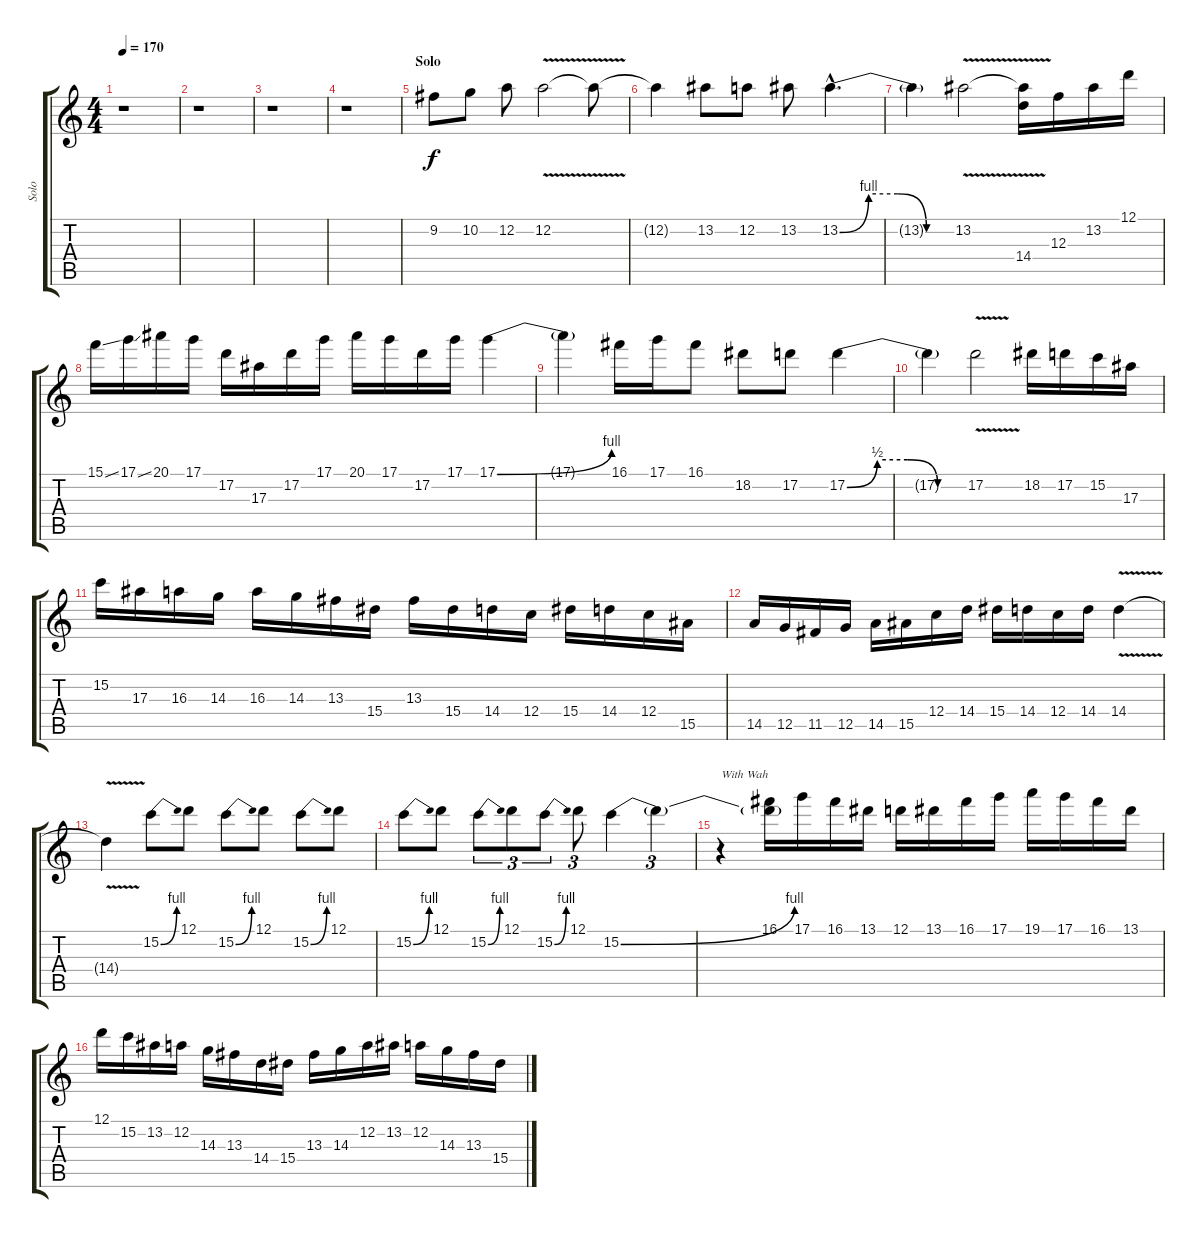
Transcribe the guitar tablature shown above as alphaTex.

\track ("Solo" "Solo") {instrument distortionguitar}
\staff {score tabs}
\tuning (D4 A3 F3 C3 G2 D2) {hide}
\ts (4 4)
\tempo 170
\clef g2
\ks c
r.1{dy f} |
r.1 |
r.1 |
r.1 |
\section ("" "Solo")
9.2.8 10.2.8 12.2.8 12.2{v}.2 12.2{t}.8 |
12.2{t}.4 13.2.8 12.2.8 13.2.8 13.2{be (custom 0 0 15 4 30 4 45 0 60 0) hac}.4{d} |
13.2{t}.4 13.2{v}.2 (13.2{t} 14.4).16 12.3.16 13.2.16 12.1.16 |
15.1{ss}.16 17.1{ss}.16 20.1.16 17.1.16 17.2.16 17.3.16 17.2.16 17.1.16 20.1.16 17.1.16 17.2.16 17.1.16 17.1{be (bend 0 0 60 4)}.4 |
17.1{t}.4 16.1.16 17.1.16 16.1.8 18.2.8 17.2.8 17.2{be (custom 0 0 15 2 30 2 45 0 60 0)}.4 |
17.2{t}.4 17.2{v}.2 18.2.16 17.2.16 15.2.16 17.3.16 |
15.2.16 17.3.16 16.3.16 14.3.16 16.3.16 14.3.16 13.3.16 15.4.16 13.3.16 15.4.16 14.4.16 12.4.16 15.4.16 14.4.16 12.4.16 15.5.16 |
14.5.16 12.5.16 11.5.16 12.5.16 14.5.16 15.5.16 12.4.16 14.4.16 15.4.16 14.4.16 12.4.16 14.4.16 14.4{v}.4 |
14.4{t}.4 15.2{be (bend 0 0 60 4)}.8 12.1.8 15.2{be (bend 0 0 60 4)}.8 12.1.8 15.2{be (bend 0 0 60 4)}.8 12.1.8 |
15.2{be (bend 0 0 60 4)}.8 12.1.8 15.2{be (bend 0 0 60 4)}.8{tu (3 2)} 12.1.8{tu (3 2)} 15.2{be (bend 0 0 60 4)}.8{tu (3 2)} 12.1.8{tu (3 2)} 15.2{be (bend 0 0 60 4)}.4 15.2{t}.4{tu (3 2)} |
r.4{txt "With Wah"} (16.1 15.2{t}).16 17.1.16 16.1.16 13.1.16 12.1.16 13.1.16 16.1.16 17.1.16 19.1.16 17.1.16 16.1.16 13.1.16 |
12.1.16 15.2.16 13.2.16 12.2.16 14.3.16 13.3.16 14.4.16 15.4.16 13.3.16 14.3.16 12.2.16 13.2.16 12.2.16 14.3.16 13.3.16 15.4.16
